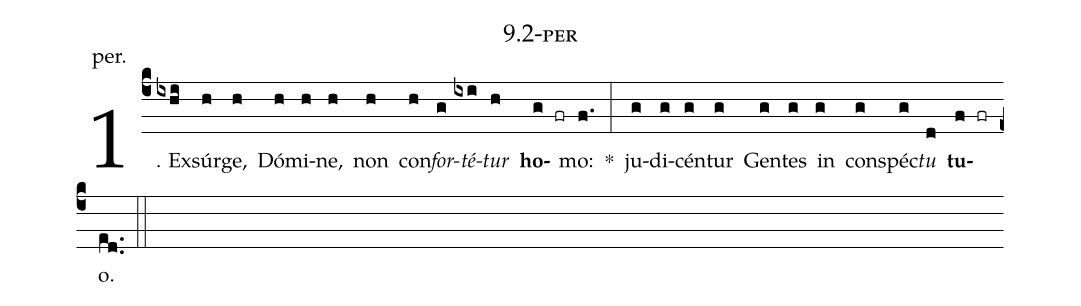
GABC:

name: 9.2-per;
annotation: per.;
%%
(c4)1. Ex(ixhi)súr(h)ge,(h) Dó(h)mi(h)ne,(h) non(h) con(h)<i>for</i>(g)<i>té</i>(ixi)<i>tur</i>(h) <b>ho</b>(g fr)mo:(f.) *(:) ju(g)di(g)cén(g)tur(g) Gen(g)tes(g) in(g) con(g)spéc(g)<i>tu</i>(d) <b>tu</b>(f fr)o.(ed..) (::)
